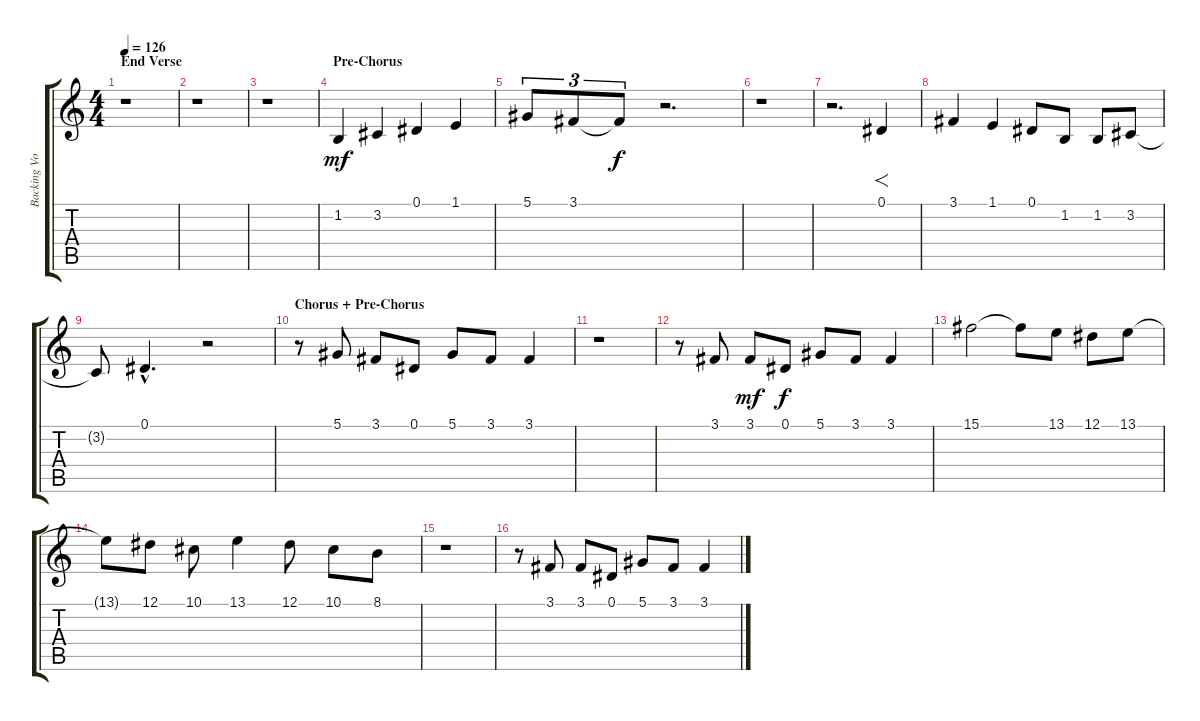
\track ("Backing Vocals (English)" "Backing Vo") {instrument pad1newage}
\staff {score tabs}
\tuning (Eb4 Bb3 Gb3 Db3 Ab2 Eb2) {hide}
\ts (4 4)
\section ("" "End Verse")
\tempo 126
\clef g2
\ks c
r.1{dy f} |
r.1 |
r.1 |
\section ("" "Pre-Chorus")
1.2.4{dy mf} 3.2.4 0.1.4 1.1.4 |
5.1.8{tu (3 2)} 3.1.8{tu (3 2)} 3.1{t}.8{tu (3 2) dy f} r.2{d} |
r.1 |
r.2{d} 0.1.4{f} |
3.1.4 1.1.4 0.1.8 1.2.8 1.2.8 3.2.8 |
3.2{t}.8 0.1{hac}.4{d} r.2 |
\section ("" "Chorus + Pre-Chorus")
r.8 5.1.8 3.1.8 0.1.8 5.1.8 3.1.8 3.1.4 |
r.1 |
r.8 3.1.8 3.1.8{dy mf} 0.1.8{dy f} 5.1.8 3.1.8 3.1.4 |
15.1.2 15.1{t}.8 13.1.8 12.1.8 13.1.8 |
13.1{t}.8 12.1.8 10.1.8 13.1.4 12.1.8 10.1.8 8.1.8 |
r.1 |
r.8 3.1.8 3.1.8 0.1.8 5.1.8 3.1.8 3.1.4
